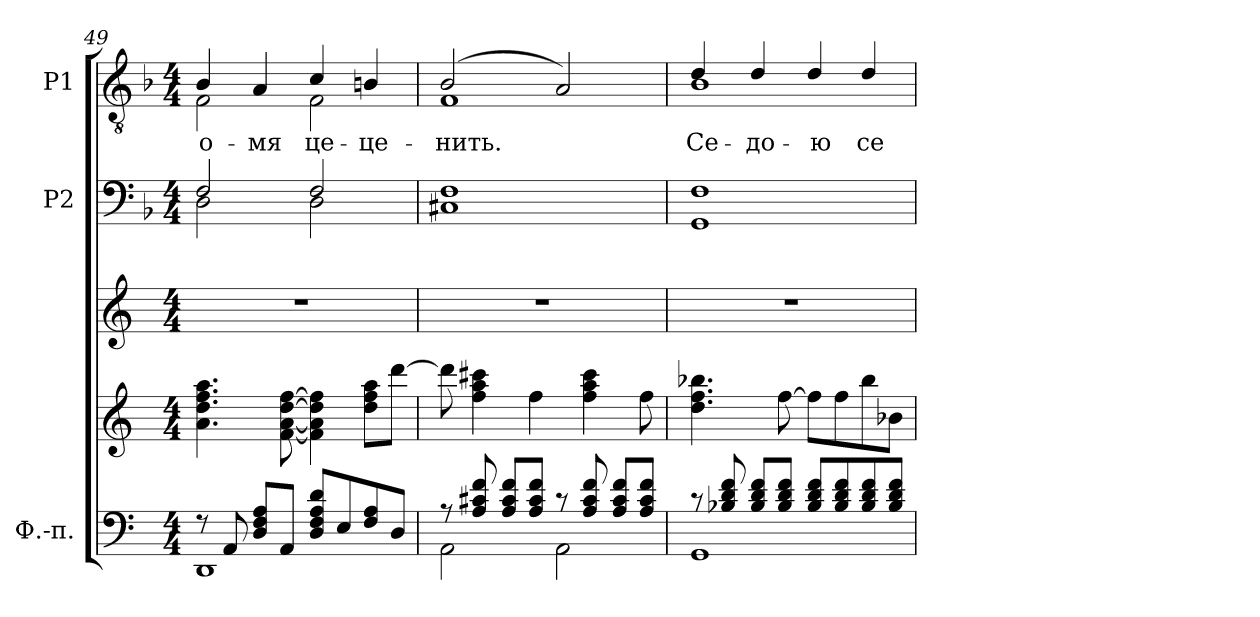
**kern	**kern	**kern	**kern	**kern	**text
*part3	*part3	*part3	*part2	*part1	*part1
*staff5	*staff4	*staff3	*staff2	*staff1	*staff1
*I"Ф.-п.	*	*	*I"P2	*I"P1	*
!!LO:LB:g=z
*clefF4	*clefG2	*clefG2	*clefF4	*clefGv2	*
*	*	*	*	*ITrd7c12	*
*k[]	*k[]	*k[]	*k[b-]	*k[b-]	*
*C:	*C:	*C:	*F:	*F:	*
*M4/4	*M4/4	*M4/4	*M4/4	*M4/4	*
=49	=49	=49	=49	=49	=49
*^	*	*	*^	*	*
!	!	!	!	!	!	!	!LO:LY:a:color=#000000
*	*	*	*	*	*	*^	*
!	!	!	!	!	!	!	!	!LO:LY:b:color=#000000
8r	1DDi	4.ai\ 4.ddi 4.ffi 4.aai	1r	2Fi/	2Di\	4BB-i/	2FFi\	-о-
8AAi/	.	.	.	.	.	.	.	.
!	!	!	!	!	!	!	!	!LO:LY:a:color=#000000
8Di/ 8Fi 8AiL	.	.	.	.	.	4AAi/	.	-мя
8AAi/J	.	[<8fi\ [<8ai [>8ddi [>8ffi	.	.	.	.	.	.
!	!	!	!	!	!	!	!	!LO:LY:b:color=#000000
8Di/ 8Fi 8Ai 8diL	.	4fi\] 4ai] 4ddi] 4ffi]	.	2Fi/	2Di\	4Ci/	2FFi\	це-
8Ei/	.	.	.	.	.	.	.	.
!	!	!	!	!	!	!	!	!LO:LY:a:color=#000000
8Fi/ 8Ai	.	8ddi\ 8ffi 8aaiL	.	.	.	4BBni/	.	-це-
8Di/J	.	[>8dddi\J	.	.	.	.	.	.
=50	=50	=50	=50	=50	=50	=50	=50	=50
!	!	!	!	!	!	!	!	!LO:LY:a:color=#000000
!	!	!	!	!	!	!	!	!LO:LY:b:color=#000000
8r	2AAi\	8dddi\]	1r	1Fi	1C#Xi	(2BB-i/	1FFi	нить.
8Ai/ 8c#Xi 8fi	.	4ffi\ 4aai 4ccc#Xi	.	.	.	.	.	.
8Ai/ 8c#i 8fiL	.	.	.	.	.	.	.	.
8Ai/ 8c#i 8fiJ	.	4ffi\	.	.	.	.	.	.
8r	2AAi\	.	.	.	.	2AAi/)	.	.
8Ai/ 8c#i 8fi	.	4ffi\ 4aai 4ccc#i	.	.	.	.	.	.
8Ai/ 8c#i 8fiL	.	.	.	.	.	.	.	.
8Ai/ 8c#i 8fiJ	.	8ffi\	.	.	.	.	.	.
=51	=51	=51	=51	=51	=51	=51	=51	=51
!	!	!	!	!	!	!	!	!LO:LY:a:color=#000000
!	!	!	!	!	!	!	!	!LO:LY:b:color=#000000
8r	1GGi	4.ddi\ 4.ffi 4.bb-i	1r	1Fi	1GGi	4Di/	1BB-i	-Се-
8B-i/ 8di 8fi	.	.	.	.	.	.	.	.
!	!	!	!	!	!	!	!	!LO:LY:a:color=#000000
8B-i/ 8di 8fiL	.	.	.	.	.	4Di/	.	-до-
8B-i/ 8di 8fiJ	.	[>8ffi\	.	.	.	.	.	.
!	!	!	!	!	!	!	!	!LO:LY:a:color=#000000
8B-i/ 8di 8fiL	.	8ffi\L]	.	.	.	4Di/	.	-ю
8B-i/ 8di 8fi	.	8ffi\	.	.	.	.	.	.
!	!	!	!	!	!	!	!	!LO:LY:a:color=#000000
8B-i/ 8di 8fi	.	8bb-i\	.	.	.	4Di/	.	се-
8B-i/ 8di 8fiJ	.	8b-i\J	.	.	.	.	.	.
*	*	*	*	*v	*v	*	*	*
*v	*v	*	*	*	*v	*v	*
=	=	=	=	=	=
*-	*-	*-	*-	*-	*-
